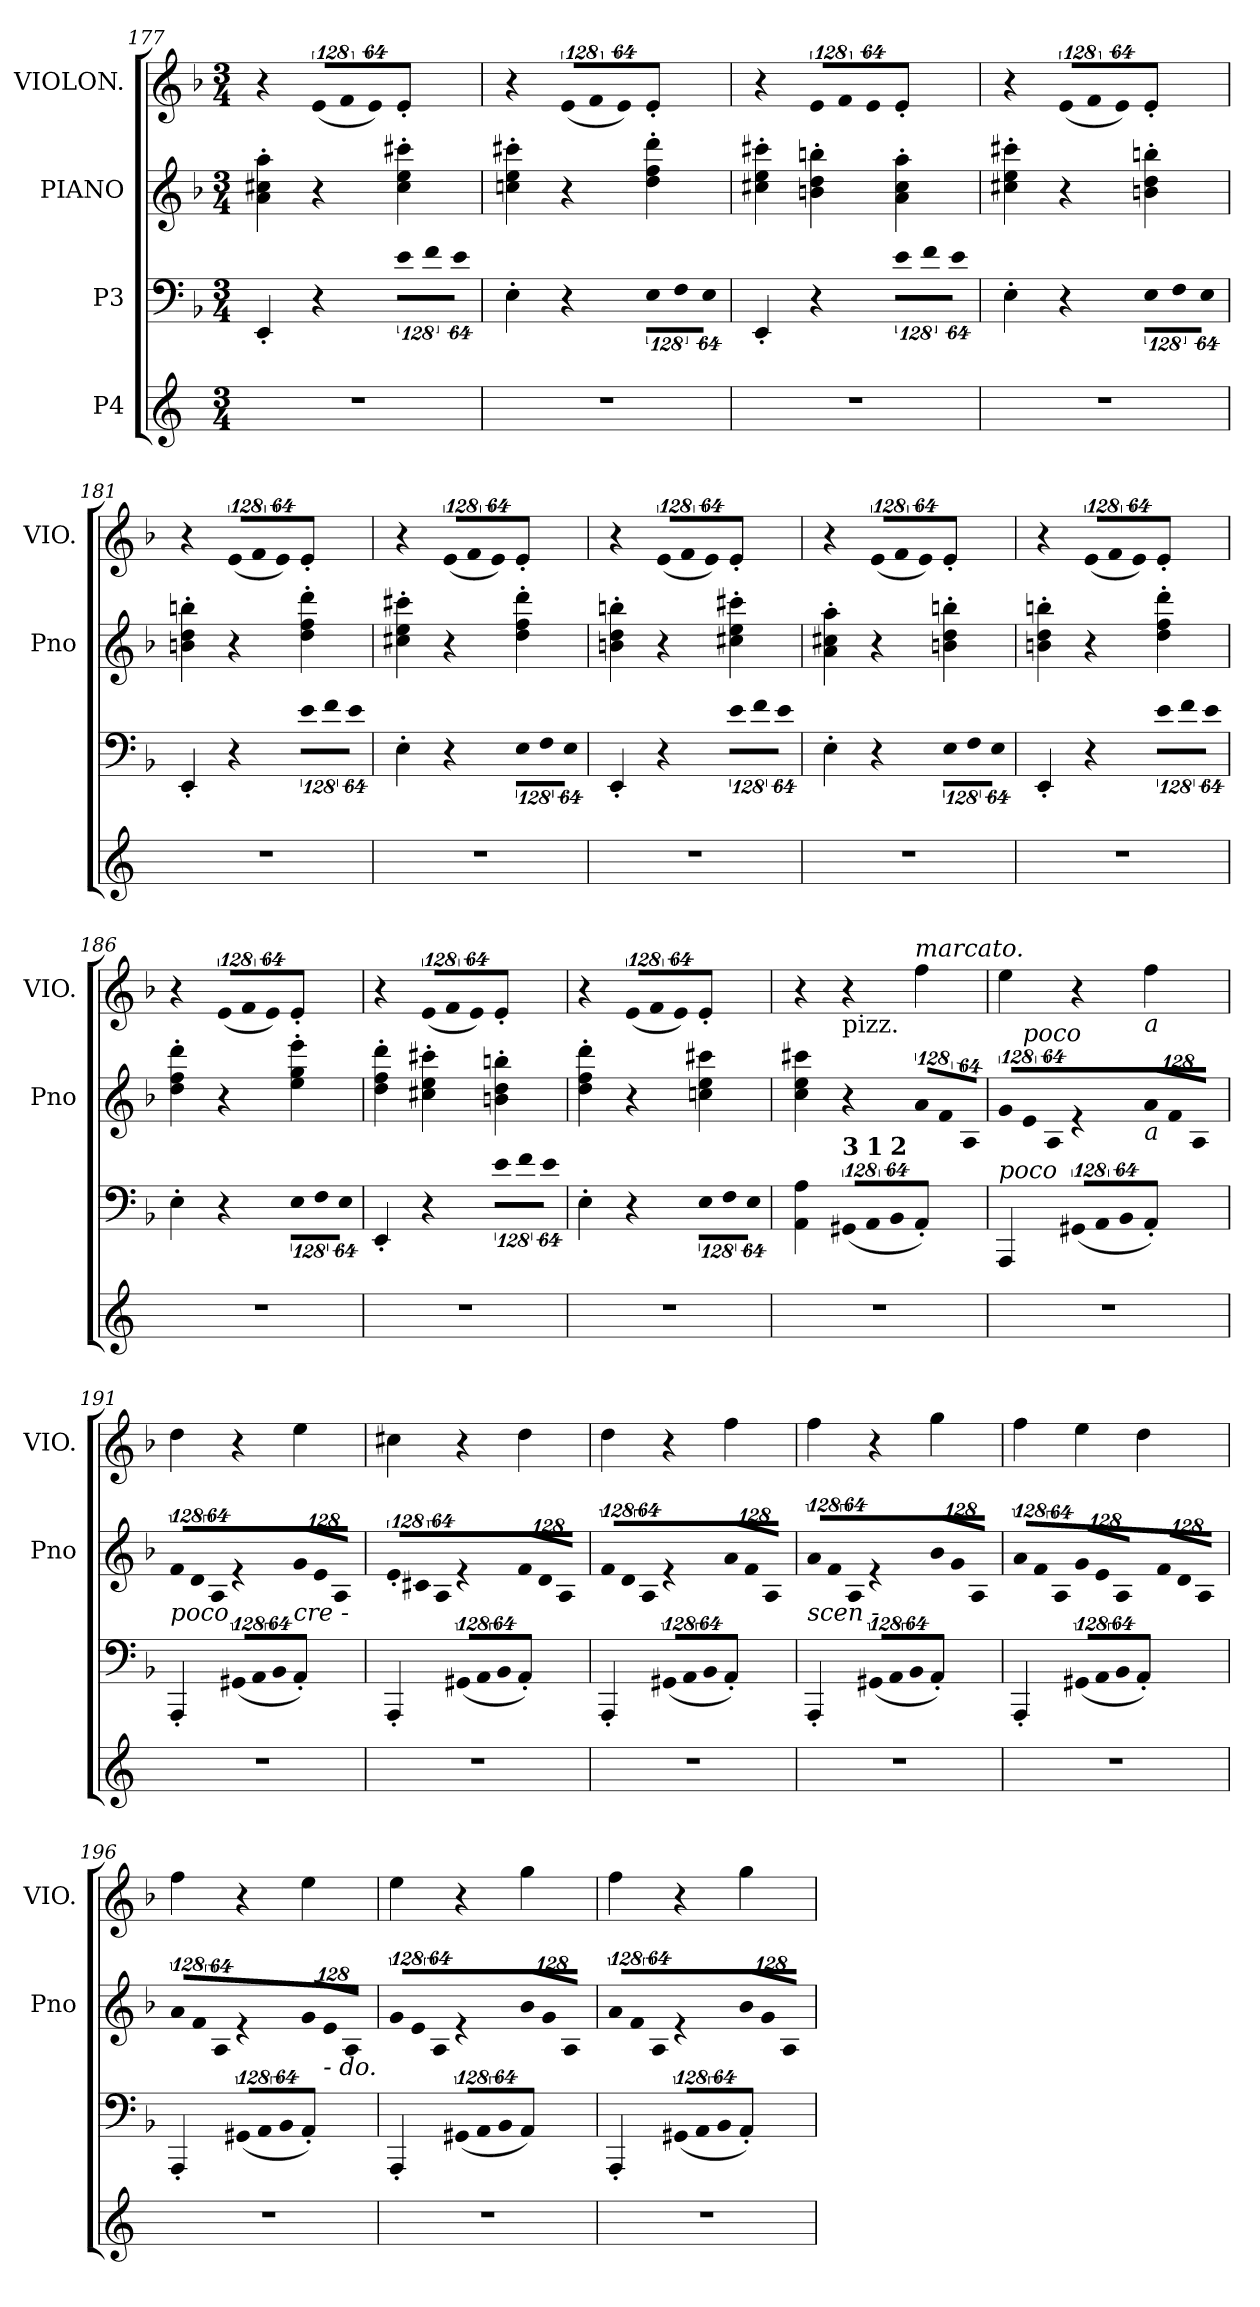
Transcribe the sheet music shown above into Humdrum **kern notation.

**kern	**kern	**kern	**kern
*part4	*part3	*part2	*part1
*staff4	*staff3	*staff2	*staff1
*I"P4	*I"P3	*I"PIANO	*I"VIOLON.
*	*	*I'Pno	*I'VIO.
*clefG2	*clefF4	*clefG2	*clefG2
*k[]	*k[b-]	*k[b-]	*k[b-]
*C:	*F:	*F:	*F:
*M3/4	*M3/4	*M3/4	*M3/4
=177	=177	=177	=177
!LO:N:vis=1	!	!	!
2.r	4EE'i/	4ai\' 4cc#Xi' 4aai'	4r
!	!	!	!LO:N:vis=8
.	4r	4r	(1024%85ei/L
!	!	!	!LO:N:vis=8
.	.	.	1024%85fi/
!	!	!	!LO:N:vis=8
.	.	.	512%43ei/J)
!	!LO:N:vis=8	!	!
.	1024%85ei\L	4cc#i\' 4eei' 4ccc#Xi'	4e'i/
!	!LO:N:vis=8	!	!
.	1024%85fi\	.	.
!	!LO:N:vis=8	!	!
.	512%43ei\J	.	.
=178	=178	=178	=178
!LO:N:vis=1	!	!	!
2.r	4E'i\	4ccni\' 4eei' 4ccc#Xi'	4r
!	!	!	!LO:N:vis=8
.	4r	4r	(1024%85ei/L
!	!	!	!LO:N:vis=8
.	.	.	1024%85fi/
!	!	!	!LO:N:vis=8
.	.	.	512%43ei/J)
!	!LO:N:vis=8	!	!
.	1024%85Ei\L	4ddi\' 4ffi' 4dddi'	4e'i/
!	!LO:N:vis=8	!	!
.	1024%85Fi\	.	.
!	!LO:N:vis=8	!	!
.	512%43Ei\J	.	.
!!LO:LB:g=z
=179	=179	=179	=179
!LO:N:vis=1	!	!	!
2.r	4EE'i/	4cc#Xi\' 4eei' 4ccc#Xi'	4r
!	!	!	!LO:N:vis=8
.	4r	4bni\' 4ddi' 4bbni'	1024%85ei/L
!	!	!	!LO:N:vis=8
.	.	.	1024%85fi/
!	!	!	!LO:N:vis=8
.	.	.	512%43ei/J
!	!LO:N:vis=8	!	!
.	1024%85ei\L	4ai\' 4cc#i' 4aai'	4e'i/
!	!LO:N:vis=8	!	!
.	1024%85fi\	.	.
!	!LO:N:vis=8	!	!
.	512%43ei\J	.	.
=180	=180	=180	=180
!LO:N:vis=1	!	!	!
2.r	4E'i\	4cc#Xi\' 4eei' 4ccc#Xi'	4r
!	!	!	!LO:N:vis=8
.	4r	4r	(1024%85ei/L
!	!	!	!LO:N:vis=8
.	.	.	1024%85fi/
!	!	!	!LO:N:vis=8
.	.	.	512%43ei/J)
!	!LO:N:vis=8	!	!
.	1024%85Ei\L	4bni\' 4ddi' 4bbni'	4e'i/
!	!LO:N:vis=8	!	!
.	1024%85Fi\	.	.
!	!LO:N:vis=8	!	!
.	512%43Ei\J	.	.
=181	=181	=181	=181
!LO:N:vis=1	!	!	!
2.r	4EE'i/	4bni\' 4ddi' 4bbni'	4r
!	!	!	!LO:N:vis=8
.	4r	4r	(1024%85ei/L
!	!	!	!LO:N:vis=8
.	.	.	1024%85fi/
!	!	!	!LO:N:vis=8
.	.	.	512%43ei/J)
!	!LO:N:vis=8	!	!
.	1024%85ei\L	4ddi\' 4ffi' 4dddi'	4e'i/
!	!LO:N:vis=8	!	!
.	1024%85fi\	.	.
!	!LO:N:vis=8	!	!
.	512%43ei\J	.	.
=182	=182	=182	=182
!LO:N:vis=1	!	!	!
2.r	4E'i\	4cc#Xi\' 4eei' 4ccc#Xi'	4r
!	!	!	!LO:N:vis=8
.	4r	4r	(1024%85ei/L
!	!	!	!LO:N:vis=8
.	.	.	1024%85fi/
!	!	!	!LO:N:vis=8
.	.	.	512%43ei/J)
!	!LO:N:vis=8	!	!
.	1024%85Ei\L	4ddi\' 4ffi' 4dddi'	4e'i/
!	!LO:N:vis=8	!	!
.	1024%85Fi\	.	.
!	!LO:N:vis=8	!	!
.	512%43Ei\J	.	.
=183	=183	=183	=183
!LO:N:vis=1	!	!	!
2.r	4EE'i/	4bni\' 4ddi' 4bbni'	4r
!	!	!	!LO:N:vis=8
.	4r	4r	(1024%85ei/L
!	!	!	!LO:N:vis=8
.	.	.	1024%85fi/
!	!	!	!LO:N:vis=8
.	.	.	512%43ei/J)
!	!LO:N:vis=8	!	!
.	1024%85ei\L	4cc#Xi\' 4eei' 4ccc#Xi'	4e'i/
!	!LO:N:vis=8	!	!
.	1024%85fi\	.	.
!	!LO:N:vis=8	!	!
.	512%43ei\J	.	.
=184	=184	=184	=184
!LO:N:vis=1	!	!	!
2.r	4E'i\	4ai\' 4cc#Xi' 4aai'	4r
!	!	!	!LO:N:vis=8
.	4r	4r	(1024%85ei/L
!	!	!	!LO:N:vis=8
.	.	.	1024%85fi/
!	!	!	!LO:N:vis=8
.	.	.	512%43ei/J)
!	!LO:N:vis=8	!	!
.	1024%85Ei\L	4bni\' 4ddi' 4bbni'	4e'i/
!	!LO:N:vis=8	!	!
.	1024%85Fi\	.	.
!	!LO:N:vis=8	!	!
.	512%43Ei\J	.	.
!!LO:PB:g=z
=185	=185	=185	=185
!LO:N:vis=1	!	!	!
2.r	4EE'i/	4bni\' 4ddi' 4bbni'	4r
!	!	!	!LO:N:vis=8
.	4r	4r	(1024%85ei/L
!	!	!	!LO:N:vis=8
.	.	.	1024%85fi/
!	!	!	!LO:N:vis=8
.	.	.	512%43ei/J)
!	!LO:N:vis=8	!	!
.	1024%85ei\L	4ddi\' 4ffi' 4dddi'	4e'i/
!	!LO:N:vis=8	!	!
.	1024%85fi\	.	.
!	!LO:N:vis=8	!	!
.	512%43ei\J	.	.
=186	=186	=186	=186
!LO:N:vis=1	!	!	!
2.r	4E'i\	4ddi\' 4ffi' 4dddi'	4r
!	!	!	!LO:N:vis=8
.	4r	4r	(1024%85ei/L
!	!	!	!LO:N:vis=8
.	.	.	1024%85fi/
!	!	!	!LO:N:vis=8
.	.	.	512%43ei/J)
!	!LO:N:vis=8	!	!
.	1024%85Ei\L	4eei\' 4ggi' 4eeei'	4e'i/
!	!LO:N:vis=8	!	!
.	1024%85Fi\	.	.
!	!LO:N:vis=8	!	!
.	512%43Ei\J	.	.
=187	=187	=187	=187
!LO:N:vis=1	!	!	!
2.r	4EE'i/	4ddi\' 4ffi' 4dddi'	4r
!	!	!	!LO:N:vis=8
.	4r	4cc#Xi\' 4eei' 4ccc#Xi'	(1024%85ei/L
!	!	!	!LO:N:vis=8
.	.	.	1024%85fi/
!	!	!	!LO:N:vis=8
.	.	.	512%43ei/J)
!	!LO:N:vis=8	!	!
.	1024%85ei\L	4bni\' 4ddi' 4bbni'	4e'i/
!	!LO:N:vis=8	!	!
.	1024%85fi\	.	.
!	!LO:N:vis=8	!	!
.	512%43ei\J	.	.
=188	=188	=188	=188
!LO:N:vis=1	!	!	!
2.r	4E'i\	4ddi\' 4ffi' 4dddi'	4r
!	!	!	!LO:N:vis=8
.	4r	4r	(1024%85ei/L
!	!	!	!LO:N:vis=8
.	.	.	1024%85fi/
!	!	!	!LO:N:vis=8
.	.	.	512%43ei/J)
!	!LO:N:vis=8	!	!
.	1024%85Ei\L	4ccni\ 4eei 4ccc#Xi	4e'i/
!	!LO:N:vis=8	!	!
.	1024%85Fi\	.	.
!	!LO:N:vis=8	!	!
.	512%43Ei\J	.	.
=189	=189	=189	=189
!LO:N:vis=1	!	!	!
2.r	4AAi\ 4Ai	4cci\ 4eei 4ccc#Xi	4r
!	!	!	!LO:TX:b:t=pizz.
!	!LO:TX:a:B:t=3	!	!
!	!LO:N:vis=8	!	!
.	(1024%85GG#Xi/L	4r	4r
!	!LO:TX:a:B:t=1	!	!
!	!LO:N:vis=8	!	!
.	1024%85AAi/	.	.
!	!LO:TX:a:B:t=2	!	!
!	!LO:N:vis=8	!	!
.	512%43BB-i/J	.	.
!	!	!	!LO:TX:a:i:t=marcato.
!	!	!LO:N:vis=8	!
.	4AA'i/)	1024%85ai/L	4ffi\
!	!	!LO:N:vis=8	!
.	.	1024%85fi/	.
!	!	!LO:N:vis=8	!
.	.	512%43Ai/J	.
=190	=190	=190	=190
!	!LO:TX:a:i:t=poco	!	!
!LO:N:vis=1	!	!LO:N:vis=8	!
2.r	4AAAi/	1024%85gi/L	4eei\
!	!	!LO:TX:a:i:t=poco	!
!	!	!LO:N:vis=8	!
.	.	1024%85ei/	.
!	!	!LO:N:vis=8	!
.	.	512%43Ai/J	.
!	!LO:N:vis=8	!	!
.	(1024%85GG#Xi/L	4r	4r
!	!LO:N:vis=8	!	!
.	1024%85AAi/	.	.
!	!LO:N:vis=8	!	!
.	512%43BB-i/J	.	.
!	!	!	!LO:TX:b:i:t=a
!	!	!LO:TX:b:i:t=a	!
!	!	!LO:N:vis=8	!
.	4AA'i/)	1024%85ai/L	4ffi\
!	!	!LO:N:vis=8	!
.	.	1024%85fi/	.
!	!	!LO:N:vis=8	!
.	.	512%43Ai/J	.
!!LO:LB:g=z
=191	=191	=191	=191
!	!	!LO:TX:b:i:t=poco	!
!LO:N:vis=1	!	!LO:N:vis=8	!
2.r	4AAA'i/	1024%85fi/L	4ddi\
!	!	!LO:N:vis=8	!
.	.	1024%85di/	.
!	!	!LO:N:vis=8	!
.	.	512%43Ai/J	.
!	!LO:N:vis=8	!	!
.	(1024%85GG#Xi/L	4r	4r
!	!LO:N:vis=8	!	!
.	1024%85AAi/	.	.
!	!LO:N:vis=8	!	!
.	512%43BB-i/J	.	.
!	!	!LO:TX:b:i:t=cre -	!
!	!	!LO:N:vis=8	!
.	4AA'i/)	1024%85gi/L	4eei\
!	!	!LO:N:vis=8	!
.	.	1024%85ei/	.
!	!	!LO:N:vis=8	!
.	.	512%43Ai/J	.
=192	=192	=192	=192
!LO:N:vis=1	!	!LO:N:vis=8	!
2.r	4AAA'i/	1024%85e'i/L	4cc#Xi\
!	!	!LO:N:vis=8	!
.	.	1024%85c#Xi/	.
!	!	!LO:N:vis=8	!
.	.	512%43Ai/J	.
!	!LO:N:vis=8	!	!
.	(1024%85GG#Xi/L	4r	4r
!	!LO:N:vis=8	!	!
.	1024%85AAi/	.	.
!	!LO:N:vis=8	!	!
.	512%43BB-i/J	.	.
!	!	!LO:N:vis=8	!
.	4AA'i/)	1024%85fi/L	4ddi\
!	!	!LO:N:vis=8	!
.	.	1024%85di/	.
!	!	!LO:N:vis=8	!
.	.	512%43Ai/J	.
=193	=193	=193	=193
!LO:N:vis=1	!	!LO:N:vis=8	!
2.r	4AAA'i/	1024%85fi/L	4ddi\
!	!	!LO:N:vis=8	!
.	.	1024%85di/	.
!	!	!LO:N:vis=8	!
.	.	512%43Ai/J	.
!	!LO:N:vis=8	!	!
.	(1024%85GG#Xi/L	4r	4r
!	!LO:N:vis=8	!	!
.	1024%85AAi/	.	.
!	!LO:N:vis=8	!	!
.	512%43BB-i/J	.	.
!	!	!LO:N:vis=8	!
.	4AA'i/)	1024%85ai/L	4ffi\
!	!	!LO:N:vis=8	!
.	.	1024%85fi/	.
!	!	!LO:N:vis=8	!
.	.	512%43Ai/J	.
=194	=194	=194	=194
!	!	!LO:TX:b:i:t=scen -	!
!LO:N:vis=1	!	!LO:N:vis=8	!
2.r	4AAA'i/	1024%85ai/L	4ffi\
!	!	!LO:N:vis=8	!
.	.	1024%85fi/	.
!	!	!LO:N:vis=8	!
.	.	512%43Ai/J	.
!	!LO:N:vis=8	!	!
.	(1024%85GG#Xi/L	4r	4r
!	!LO:N:vis=8	!	!
.	1024%85AAi/	.	.
!	!LO:N:vis=8	!	!
.	512%43BB-i/J	.	.
!	!	!LO:N:vis=8	!
.	4AA'i/)	1024%85b-i/L	4ggi\
!	!	!LO:N:vis=8	!
.	.	1024%85gi/	.
!	!	!LO:N:vis=8	!
.	.	512%43Ai/J	.
=195	=195	=195	=195
!LO:N:vis=1	!	!LO:N:vis=8	!
2.r	4AAA'i/	1024%85ai/L	4ffi\
!	!	!LO:N:vis=8	!
.	.	1024%85fi/	.
!	!	!LO:N:vis=8	!
.	.	512%43Ai/J	.
!	!LO:N:vis=8	!LO:N:vis=8	!
.	(1024%85GG#Xi/L	1024%85gi/L	4eei\
!	!LO:N:vis=8	!LO:N:vis=8	!
.	1024%85AAi/	1024%85ei/	.
!	!LO:N:vis=8	!LO:N:vis=8	!
.	512%43BB-i/J	512%43Ai/J	.
!	!	!LO:N:vis=8	!
.	4AA'i/)	1024%85fi/L	4ddi\
!	!	!LO:N:vis=8	!
.	.	1024%85di/	.
!	!	!LO:N:vis=8	!
.	.	512%43Ai/J	.
!!LO:LB:g=z
=196	=196	=196	=196
!LO:N:vis=1	!	!LO:N:vis=8	!
2.r	4AAA'i/	1024%85ai/L	4ffi\
!	!	!LO:N:vis=8	!
.	.	1024%85fi/	.
!	!	!LO:N:vis=8	!
.	.	512%43Ai/J	.
!	!LO:N:vis=8	!	!
.	(1024%85GG#Xi/L	4r	4r
!	!LO:N:vis=8	!	!
.	1024%85AAi/	.	.
!	!LO:N:vis=8	!	!
.	512%43BB-i/J	.	.
!	!	!LO:N:vis=8	!
.	4AA'i/)	1024%85gi/L	4eei\
!	!	!LO:TX:b:i:t=- do.	!
!	!	!LO:N:vis=8	!
.	.	1024%85ei/	.
!	!	!LO:N:vis=8	!
.	.	512%43Ai/J	.
=197	=197	=197	=197
!LO:N:vis=1	!	!LO:N:vis=8	!
2.r	4AAA'i/	1024%85gi/L	4eei\
!	!	!LO:N:vis=8	!
.	.	1024%85ei/	.
!	!	!LO:N:vis=8	!
.	.	512%43Ai/J	.
!	!LO:N:vis=8	!	!
.	(1024%85GG#Xi/L	4r	4r
!	!LO:N:vis=8	!	!
.	1024%85AAi/	.	.
!	!LO:N:vis=8	!	!
.	512%43BB-i/J	.	.
!	!	!LO:N:vis=8	!
.	4AAi/)	1024%85b-i/L	4ggi\
!	!	!LO:N:vis=8	!
.	.	1024%85gi/	.
!	!	!LO:N:vis=8	!
.	.	512%43Ai/J	.
=198	=198	=198	=198
!LO:N:vis=1	!	!LO:N:vis=8	!
2.r	4AAA'i/	1024%85ai/L	4ffi\
!	!	!LO:N:vis=8	!
.	.	1024%85fi/	.
!	!	!LO:N:vis=8	!
.	.	512%43Ai/J	.
!	!LO:N:vis=8	!	!
.	(1024%85GG#Xi/L	4r	4r
!	!LO:N:vis=8	!	!
.	1024%85AAi/	.	.
!	!LO:N:vis=8	!	!
.	512%43BB-i/J	.	.
!	!	!LO:N:vis=8	!
.	4AA'i/)	1024%85b-i/L	4ggi\
!	!	!LO:N:vis=8	!
.	.	1024%85gi/	.
!	!	!LO:N:vis=8	!
.	.	512%43Ai/J	.
=	=	=	=
*-	*-	*-	*-
